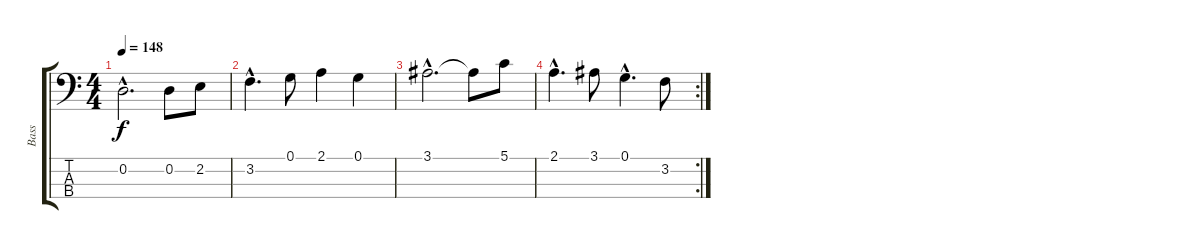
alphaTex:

\track ("Bass" "Bass") {instrument electricbassfinger}
\staff {score tabs}
\tuning (G2 D2 A1 D1) {hide}
\ts (4 4)
\tempo 148
\clef f4
\ks c
0.2{hac}.2{d dy f} 0.2.8 2.2.8 |
3.2{hac}.4{d} 0.1.8 2.1.4 0.1.4 |
3.1{hac}.2{d} 3.1{t}.8 5.1.8 |
\rc 2
2.1{hac}.4{d} 3.1.8 0.1{hac}.4{d} 3.2.8
